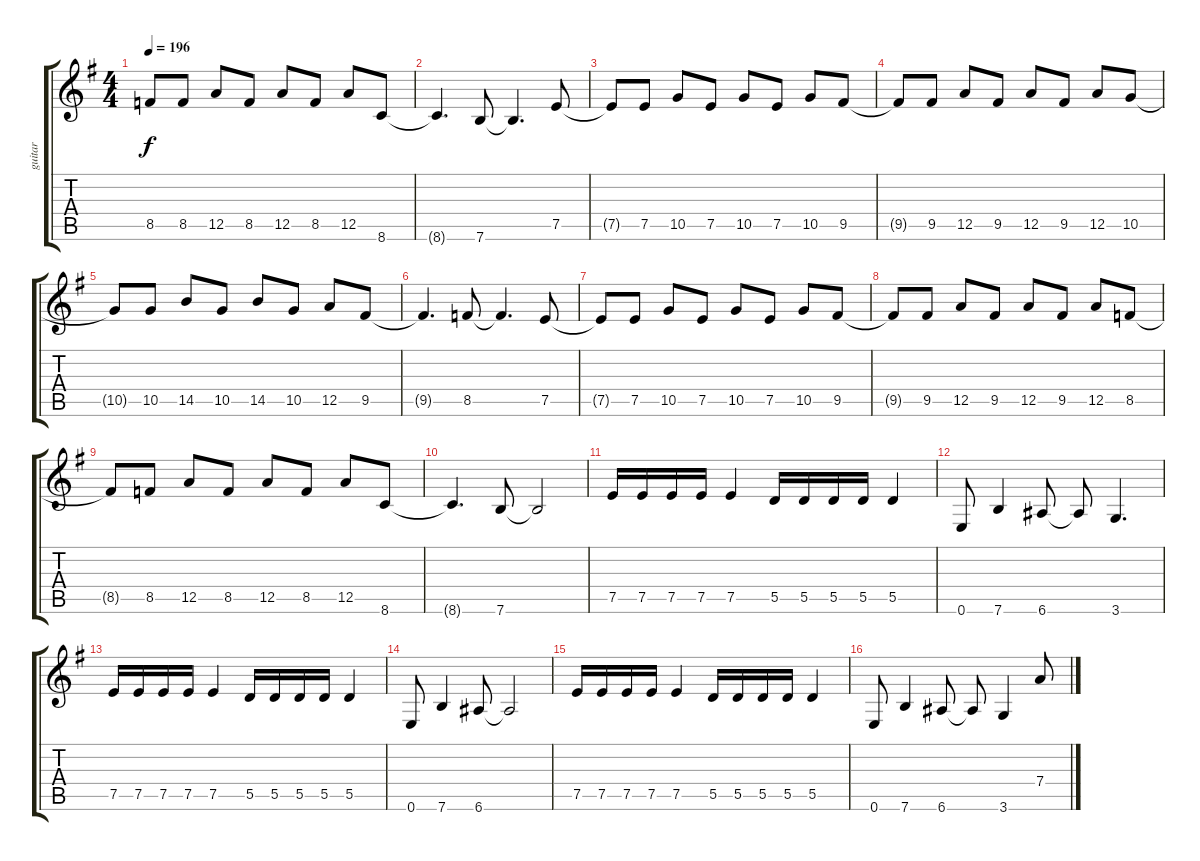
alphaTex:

\track ("guitar" "guitar") {instrument distortionguitar}
\staff {score tabs}
\tuning (E4 B3 G3 D3 A2 E2) {hide}
\ts (4 4)
\tempo 196
\clef g2
\ks g
8.5{t}.8{dy f} 8.5.8 12.5.8 8.5.8 12.5.8 8.5.8 12.5.8 8.6.8 |
8.6{t}.4{d} 7.6.8 7.6{t}.4{d} 7.5.8 |
7.5{t}.8 7.5.8 10.5.8 7.5.8 10.5.8 7.5.8 10.5.8 9.5.8 |
9.5{t}.8 9.5.8 12.5.8 9.5.8 12.5.8 9.5.8 12.5.8 10.5.8 |
10.5{t}.8 10.5.8 14.5.8 10.5.8 14.5.8 10.5.8 12.5.8 9.5.8 |
9.5{t}.4{d} 8.5.8 8.5{t}.4{d} 7.5.8 |
7.5{t}.8 7.5.8 10.5.8 7.5.8 10.5.8 7.5.8 10.5.8 9.5.8 |
9.5{t}.8 9.5.8 12.5.8 9.5.8 12.5.8 9.5.8 12.5.8 8.5.8 |
8.5{t}.8 8.5.8 12.5.8 8.5.8 12.5.8 8.5.8 12.5.8 8.6.8 |
8.6{t}.4{d} 7.6.8 7.6{t}.2 |
7.5.16 7.5.16 7.5.16 7.5.16 7.5.4 5.5.16 5.5.16 5.5.16 5.5.16 5.5.4 |
0.6.8 7.6.4 6.6.8 6.6{t}.8 3.6.4{d} |
7.5.16 7.5.16 7.5.16 7.5.16 7.5.4 5.5.16 5.5.16 5.5.16 5.5.16 5.5.4 |
0.6.8 7.6.4 6.6.8 6.6{t}.2 |
7.5.16 7.5.16 7.5.16 7.5.16 7.5.4 5.5.16 5.5.16 5.5.16 5.5.16 5.5.4 |
0.6.8 7.6.4 6.6.8 6.6{t}.8 3.6.4 7.4.8
